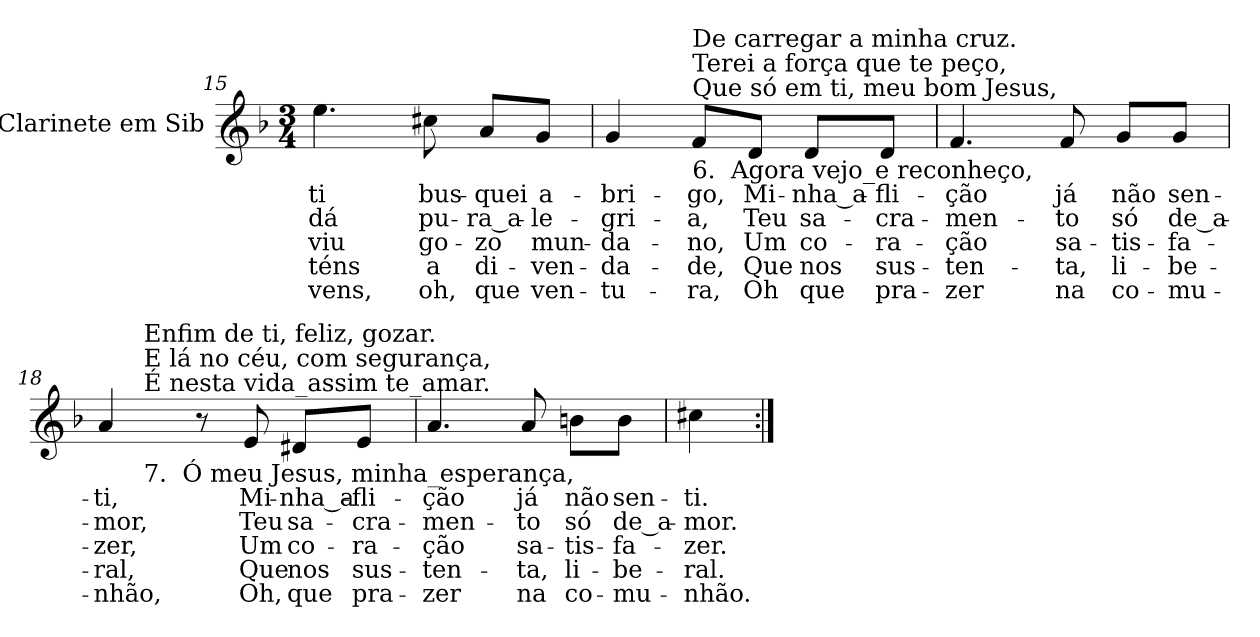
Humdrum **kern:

**kern	**text	**text	**text	**text	**text
*part1	*part1	*part1	*part1	*part1	*part1
*staff1	*staff1	*staff1	*staff1	*staff1	*staff1
*I"Clarinete em Sib	*	*	*	*	*
*I'Cl.	*	*	*	*	*
*clefG2	*	*	*	*	*
*ITrd1c2	*	*	*	*	*
*k[b-e-a-]	*	*	*	*	*
*c:	*	*	*	*	*
*M3/4	*	*	*	*	*
=15	=15	=15	=15	=15	=15
!	!LO:LY:b:color=#000000	!LO:LY:b:color=#000000	!LO:LY:b:color=#000000	!LO:LY:b:color=#000000	!LO:LY:b:color=#000000
4.ddi\	ti	dá	viu	-téns	vens,
!	!LO:LY:b:color=#000000	!LO:LY:b:color=#000000	!LO:LY:b:color=#000000	!LO:LY:b:color=#000000	!LO:LY:b:color=#000000
8bni\	bus-	pu-	go-	a	oh,
!	!LO:LY:b:color=#000000	!LO:LY:b:color=#000000	!LO:LY:b:color=#000000	!LO:LY:b:color=#000000	!LO:LY:b:color=#000000
8gi/L	-quei	-ra_a-	-zo	di-	que
!	!LO:LY:b:color=#000000	!LO:LY:b:color=#000000	!LO:LY:b:color=#000000	!LO:LY:b:color=#000000	!LO:LY:b:color=#000000
8fi/J	a-	-le-	mun-	-ven-	ven-
!!LO:LB:g=z
=16	=16	=16	=16	=16	=16
!	!LO:LY:b:color=#000000	!LO:LY:b:color=#000000	!LO:LY:b:color=#000000	!LO:LY:b:color=#000000	!LO:LY:b:color=#000000
4fi/	-bri-	-gri-	-da-	-da-	-tu-
!LO:TX:b:t=6.&nbsp; Agora vejo_e reconheço,	!	!	!	!	!
!LO:TX:t=Que só em ti, meu bom Jesus,	!	!	!	!	!
!LO:TX:t=Terei a força que te peço,	!	!	!	!	!
!LO:TX:t=De carregar a minha cruz.	!	!	!	!	!
!	!LO:LY:b:color=#000000	!LO:LY:b:color=#000000	!LO:LY:b:color=#000000	!LO:LY:b:color=#000000	!LO:LY:b:color=#000000
8e-i/L	-go,	-a,	-no,	-de,	-ra,
!	!LO:LY:b:color=#000000	!LO:LY:b:color=#000000	!LO:LY:b:color=#000000	!LO:LY:b:color=#000000	!LO:LY:b:color=#000000
8ci/J	Mi-	Teu	Um	Que	Oh
!	!LO:LY:b:color=#000000	!LO:LY:b:color=#000000	!LO:LY:b:color=#000000	!LO:LY:b:color=#000000	!LO:LY:b:color=#000000
8ci/L	-nha_a-	sa-	co-	nos	que
!	!LO:LY:b:color=#000000	!LO:LY:b:color=#000000	!LO:LY:b:color=#000000	!LO:LY:b:color=#000000	!LO:LY:b:color=#000000
8ci/J	-fli-	-cra-	-ra-	sus-	pra-
=17	=17	=17	=17	=17	=17
!	!LO:LY:b:color=#000000	!LO:LY:b:color=#000000	!LO:LY:b:color=#000000	!LO:LY:b:color=#000000	!LO:LY:b:color=#000000
4.e-i/	-ção	-men-	-ção	-ten-	-zer
!	!LO:LY:b:color=#000000	!LO:LY:b:color=#000000	!LO:LY:b:color=#000000	!LO:LY:b:color=#000000	!LO:LY:b:color=#000000
8e-i/	já	-to	sa-	-ta,	na
!	!LO:LY:b:color=#000000	!LO:LY:b:color=#000000	!LO:LY:b:color=#000000	!LO:LY:b:color=#000000	!LO:LY:b:color=#000000
8fi/L	não	só	-tis-	li-	co-
!	!LO:LY:b:color=#000000	!LO:LY:b:color=#000000	!LO:LY:b:color=#000000	!LO:LY:b:color=#000000	!LO:LY:b:color=#000000
8fi/J	sen-	de_a-	-fa-	-be-	-mu-
=18	=18	=18	=18	=18	=18
!	!LO:LY:b:color=#000000	!LO:LY:b:color=#000000	!LO:LY:b:color=#000000	!LO:LY:b:color=#000000	!LO:LY:b:color=#000000
*^	*	*	*	*	*
4gi/	16..ryy	-ti,	-mor,	-zer,	-ral,	-nhão,
!	!LO:TX:b:t=7.&nbsp; Ó meu Jesus, minha_esperança,	!	!	!	!	!
!	!LO:TX:t=É nesta vida_assim te_amar.	!	!	!	!	!
!	!LO:TX:t=E lá no céu, com segurança,	!	!	!	!	!
!	!LO:TX:t=Enfim de ti, feliz, gozar.	!	!	!	!	!
.	2ryy	.	.	.	.	.
8r	.	.	.	.	.	.
!	!	!LO:LY:b:color=#000000	!LO:LY:b:color=#000000	!LO:LY:b:color=#000000	!LO:LY:b:color=#000000	!LO:LY:b:color=#000000
8di/	.	Mi-	Teu	Um	Que	Oh,
!	!	!LO:LY:b:color=#000000	!LO:LY:b:color=#000000	!LO:LY:b:color=#000000	!LO:LY:b:color=#000000	!LO:LY:b:color=#000000
8c#Xi/L	.	-nha_a-	sa-	co-	nos	que
.	8ryy	.	.	.	.	.
!	!	!LO:LY:b:color=#000000	!LO:LY:b:color=#000000	!LO:LY:b:color=#000000	!LO:LY:b:color=#000000	!LO:LY:b:color=#000000
8di/J	.	-fli-	-cra-	-ra-	sus-	pra-
.	64ryy	.	.	.	.	.
*v	*v	*	*	*	*	*
=19	=19	=19	=19	=19	=19
*^	*	*	*	*	*
!	!	!LO:LY:b:color=#000000	!LO:LY:b:color=#000000	!LO:LY:b:color=#000000	!LO:LY:b:color=#000000	!LO:LY:b:color=#000000
*v	*v	*	*	*	*	*
4.gi/	-ção	-men-	-ção	-ten-	-zer
!	!LO:LY:b:color=#000000	!LO:LY:b:color=#000000	!LO:LY:b:color=#000000	!LO:LY:b:color=#000000	!LO:LY:b:color=#000000
8gi/	já	-to	sa-	-ta,	na
!	!LO:LY:b:color=#000000	!LO:LY:b:color=#000000	!LO:LY:b:color=#000000	!LO:LY:b:color=#000000	!LO:LY:b:color=#000000
8ani\L	não	só	-tis-	li-	co-
!	!LO:LY:b:color=#000000	!LO:LY:b:color=#000000	!LO:LY:b:color=#000000	!LO:LY:b:color=#000000	!LO:LY:b:color=#000000
8ai\J	sen-	de_a-	-fa-	-be-	-mu-
=20	=20	=20	=20	=20	=20
!	!LO:LY:b:color=#000000	!LO:LY:b:color=#000000	!LO:LY:b:color=#000000	!LO:LY:b:color=#000000	!LO:LY:b:color=#000000
4bni\	-ti.	-mor.	-zer.	-ral.	-nhão.
=:|!	=:|!	=:|!	=:|!	=:|!	=:|!
*-	*-	*-	*-	*-	*-
